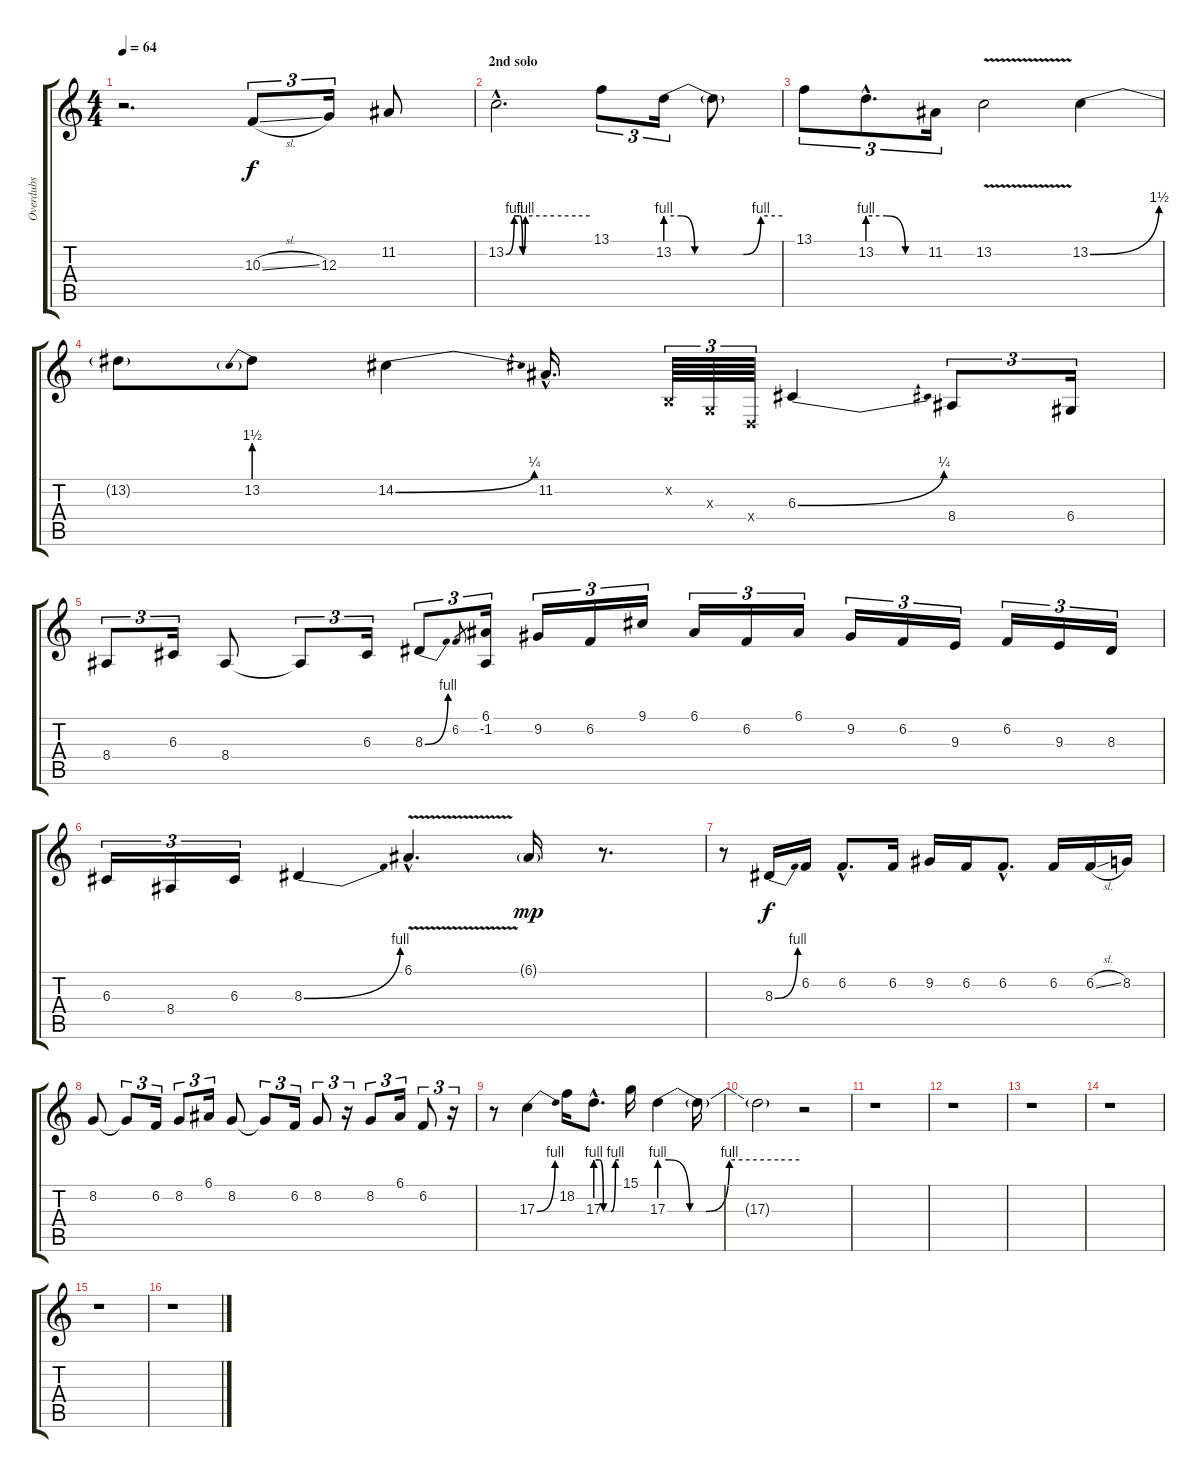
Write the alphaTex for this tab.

\track ("Overdubs" "Overdubs") {instrument lead5charang}
\staff {score tabs}
\tuning (E4 B3 G3 D3 A2 E2) {hide}
\ts (4 4)
\tempo 64
\clef g2
\ks c
r.2{d dy ppp} 10.3{sl}.8{tu (3 2) dy f} 12.3.16{tu (3 2)} 11.2.8 |
\section ("" "2nd solo")
13.2{be (custom 0 0 6 4 10 4 12 0 14 4 50 4 60 4) hac}.2{d} 13.1.8{tu (3 2)} 13.2{be (custom 0 4 8 4 15 0 40 0 49 4 60 4)}.16{tu (3 2)} 13.2{t}.8 |
13.1.8{tu (3 2)} 13.2{be (custom 0 4 20 4 40 0 60 0) hac}.8{d tu (3 2)} 11.2.16{tu (3 2)} 13.2{v}.2 13.2{be (bend 0 0 60 6)}.4 |
13.2{t}.8 13.2{be (prebend 0 6 60 6)}.8 14.2{be (bend 0 0 60 1)}.4 11.2{hac}.16{d} 0.2{x}.64{tu (3 2)} 0.3{x}.64{tu (3 2)} 0.4{x}.64{tu (3 2)} 6.3{be (bend 0 0 60 1)}.4 8.4.8{tu (3 2)} 6.4.16{tu (3 2)} |
8.4.8{tu (3 2)} 6.3.16{tu (3 2)} 8.4.8 8.4{t}.8{tu (3 2)} 6.3.16{tu (3 2)} 8.3{be (bend 0 0 60 4)}.8{tu (3 2)} 6.2.8{gr} (6.1 -1.2).16{tu (3 2)} 9.2.16{tu (3 2)} 6.2.16{tu (3 2)} 9.1.16{tu (3 2)} 6.1.16{tu (3 2)} 6.2.16{tu (3 2)} 6.1.16{tu (3 2)} 9.2.16{tu (3 2)} 6.2.16{tu (3 2)} 9.3.16{tu (3 2)} 6.2.16{tu (3 2)} 9.3.16{tu (3 2)} 8.3.16{tu (3 2)} |
6.3.16{tu (3 2)} 8.4.16{tu (3 2)} 6.3.16{tu (3 2)} 8.3{be (bend 0 0 60 4)}.4 6.1{v hac}.4{d} 6.1{g}.16{dy mp} r.8{d} |
r.8 8.3{be (bend 0 0 60 4)}.16{dy f} 6.2.16 6.2{hac}.8{d} 6.2.16 9.2.16 6.2.16 6.2{hac}.8{d} 6.2.16 6.2{sl}.16 8.2.16 |
8.2.8 8.2{t}.8{tu (3 2)} 6.2.16{tu (3 2)} 8.2.8{tu (3 2)} 6.1.16{tu (3 2)} 8.2.8 8.2{t}.8{tu (3 2)} 6.2.16{tu (3 2)} 8.2.8{tu (3 2)} r.16{tu (3 2)} 8.2.8{tu (3 2)} 6.1.16{tu (3 2)} 6.2.8{tu (3 2)} r.16{tu (3 2)} |
r.8 17.3{be (bend 0 0 60 4)}.4 18.2.16 17.3{be (custom 0 4 11 4 20 0 40 0 51 4 60 4) hac}.8{d} 15.1.16 17.3{be (custom 0 4 4 4 13 0 20 0 30 4 51 4 60 4)}.4 17.3{t}.16 |
17.3{t}.2 r.2 |
r.1 |
r.1 |
r.1 |
r.1 |
r.1 |
r.1
